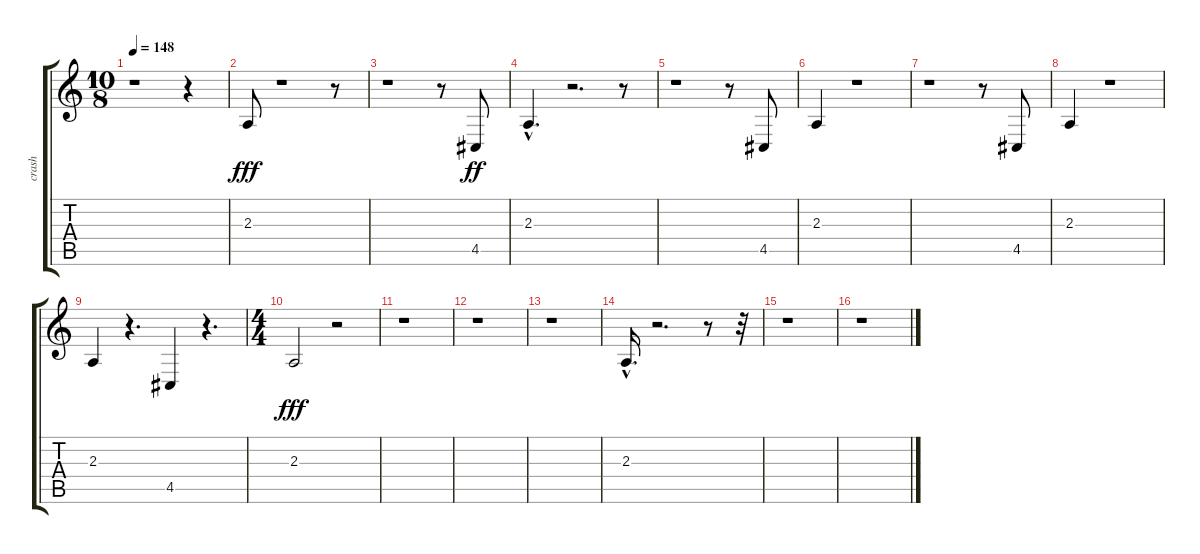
\track ("crash" "crash") {instrument acousticgrandpiano}
\staff {score tabs}
\tuning (E4 B3 G3 D3 A2 E2) {hide}
\ts (10 8)
\tempo 148
\clef g2
\ks c
r.1{dy fff} r.4 |
2.3.8 r.1 r.8 |
r.1 r.8 4.5.8{dy ff} |
2.3{hac}.4{d} r.2{d} r.8 |
r.1 r.8 4.5.8 |
2.3.4 r.1 |
r.1 r.8 4.5.8 |
2.3.4 r.1 |
2.3.4 r.4{d} 4.5.4 r.4{d} |
\ts (4 4)
2.3.2{dy fff} r.2 |
r.1 |
r.1 |
r.1 |
2.3{hac}.16{d} r.2{d} r.8 r.32 |
r.1 |
r.1
